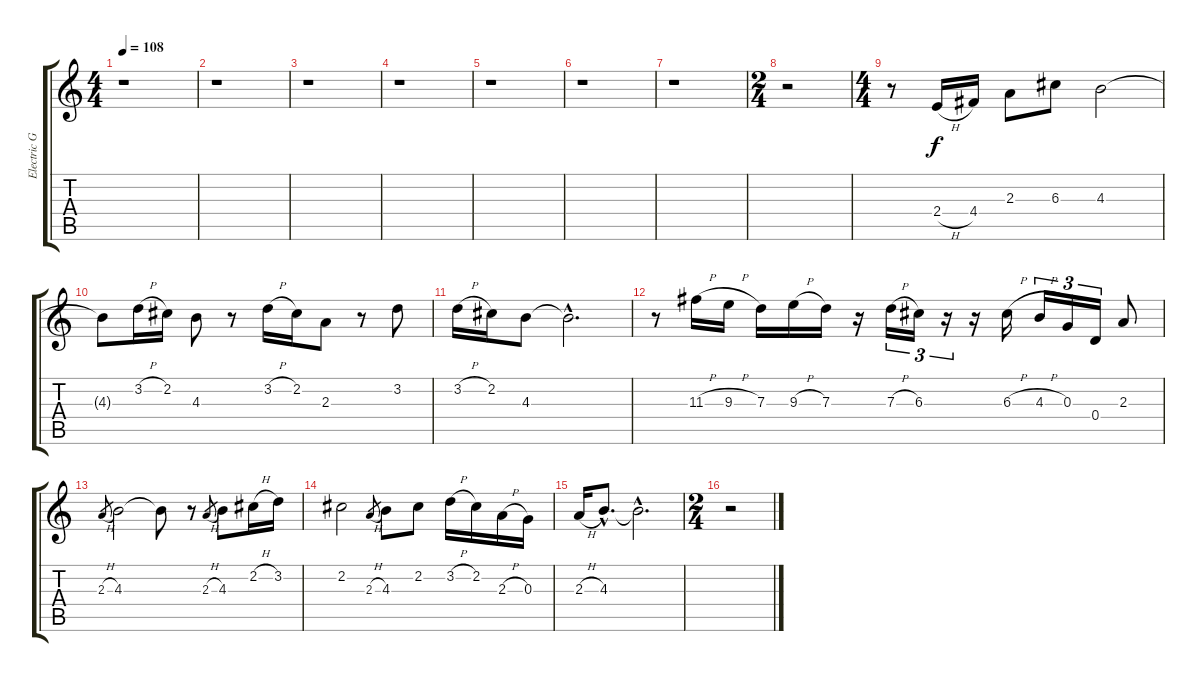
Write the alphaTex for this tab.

\track ("Electric Guitar 3 and 2" "Electric G") {instrument overdrivenguitar}
\staff {score tabs}
\tuning (E4 B3 G3 D3 A2 E2) {hide}
\ts (4 4)
\tempo 108
\clef g2
\ks c
r.1{dy f instrument overdrivenguitar} |
r.1 |
r.1 |
r.1 |
r.1 |
r.1 |
r.1 |
\ts (2 4)
r.2 |
\ts (4 4)
r.8 2.4{h}.16 4.4.16 2.3.8 6.3.8 4.3.2 |
4.3{t}.8 3.2{h}.16 2.2.16 4.3.8 r.8 3.2{h}.16 2.2.16 2.3.8 r.8 3.2.8 |
3.2{h}.16 2.2.16 4.3.8 4.3{hac t}.2{d} |
r.8 11.3{h}.16 9.3{h}.16 7.3.16 9.3{h}.16 7.3.16 r.16 7.3{h}.16{tu (3 2)} 6.3.16{tu (3 2)} r.16{tu (3 2)} r.16 6.3{h}.16 4.3{h}.16{tu (3 2)} 0.3.16{tu (3 2)} 0.4.16{tu (3 2)} 2.3.8 |
2.3{h}.8{gr} 4.3.2 4.3{t}.8 r.8 2.3{h}.8{gr} 4.3.8 2.2{h}.16 3.2.16 |
2.2.2 2.3{h}.8{gr} 4.3.8 2.2.8 3.2{h}.16 2.2.16 2.3{h}.16 0.3.16 |
2.3{h}.16 4.3{hac}.8{d} 4.3{hac t}.2{d} |
\ts (2 4)
r.2
